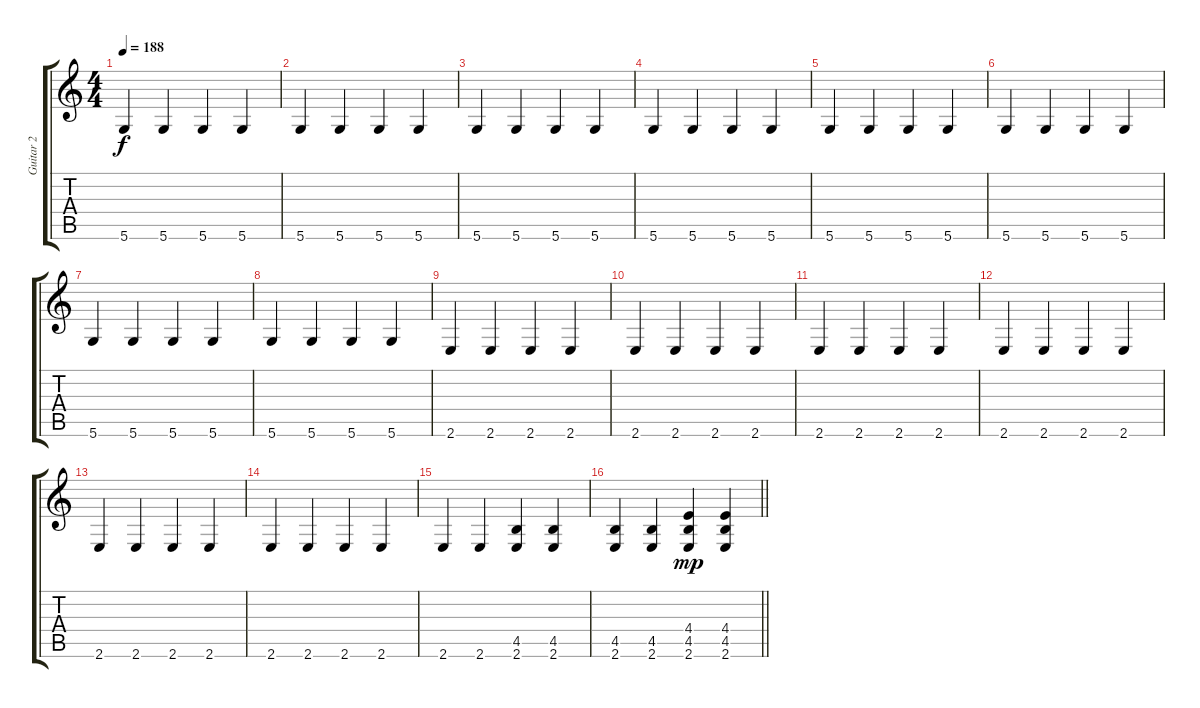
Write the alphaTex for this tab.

\track ("Guitar 2" "Guitar 2") {instrument overdrivenguitar}
\staff {score tabs}
\tuning (D4 A3 F3 C3 G2 D2) {hide}
\ts (4 4)
\tempo 188
\clef g2
\ks c
5.6.4{dy f} 5.6.4 5.6.4 5.6.4 |
5.6.4 5.6.4 5.6.4 5.6.4 |
5.6.4 5.6.4 5.6.4 5.6.4 |
5.6.4 5.6.4 5.6.4 5.6.4 |
5.6.4 5.6.4 5.6.4 5.6.4 |
5.6.4 5.6.4 5.6.4 5.6.4 |
5.6.4 5.6.4 5.6.4 5.6.4 |
5.6.4 5.6.4 5.6.4 5.6.4 |
2.6.4 2.6.4 2.6.4 2.6.4 |
2.6.4 2.6.4 2.6.4 2.6.4 |
2.6.4 2.6.4 2.6.4 2.6.4 |
2.6.4 2.6.4 2.6.4 2.6.4 |
2.6.4 2.6.4 2.6.4 2.6.4 |
2.6.4 2.6.4 2.6.4 2.6.4 |
2.6.4 2.6.4 (4.5 2.6).4 (4.5 2.6).4 |
\barLineRight lightlight
(4.5 2.6).4 (4.5 2.6).4 (4.4 4.5 2.6).4{dy mp} (4.4 4.5 2.6).4
